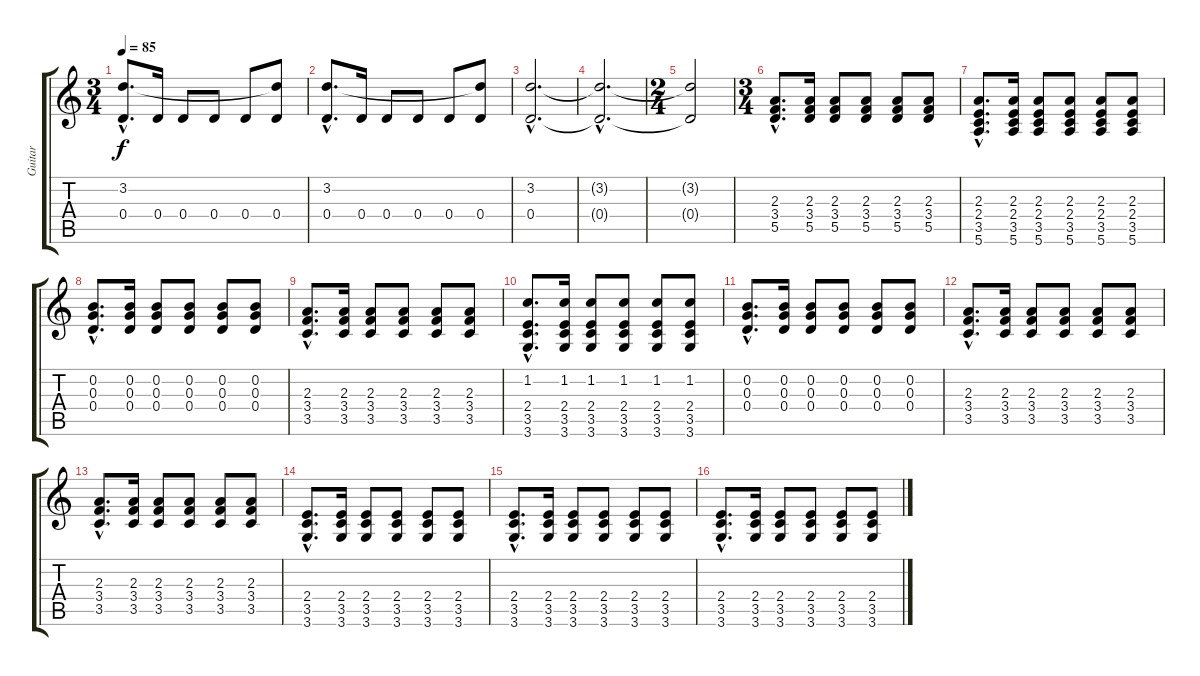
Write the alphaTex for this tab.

\track ("Guitar" "Guitar") {instrument acousticguitarnylon}
\staff {score tabs}
\tuning (E4 B3 G3 D3 A2 E2) {hide}
\ts (3 4)
\tempo 85
\clef g2
\ks c
(3.2{hac} 0.4{hac}).8{d dy f} 0.4.16 0.4.8 0.4.8 0.4.8 (3.2{t} 0.4).8 |
(3.2{hac} 0.4{hac}).8{d} 0.4.16 0.4.8 0.4.8 0.4.8 (3.2{t} 0.4).8 |
(3.2{hac} 0.4{hac}).2{d} |
(3.2{hac t} 0.4{hac t}).2{d} |
\ts (2 4)
(3.2{t} 0.4{t}).2 |
\ts (3 4)
(2.3{hac} 3.4{hac} 5.5{hac}).8{d} (2.3 3.4 5.5).16 (2.3 3.4 5.5).8 (2.3 3.4 5.5).8 (2.3 3.4 5.5).8 (2.3 3.4 5.5).8 |
(2.3{hac} 2.4{hac} 3.5{hac} 5.6{hac}).8{d} (2.3 2.4 3.5 5.6).16 (2.3 2.4 3.5 5.6).8 (2.3 2.4 3.5 5.6).8 (2.3 2.4 3.5 5.6).8 (2.3 2.4 3.5 5.6).8 |
(0.2{hac} 0.3{hac} 0.4{hac}).8{d} (0.2 0.3 0.4).16 (0.2 0.3 0.4).8 (0.2 0.3 0.4).8 (0.2 0.3 0.4).8 (0.2 0.3 0.4).8 |
(2.3{hac} 3.4{hac} 3.5{hac}).8{d} (2.3 3.4 3.5).16 (2.3 3.4 3.5).8 (2.3 3.4 3.5).8 (2.3 3.4 3.5).8 (2.3 3.4 3.5).8 |
(1.2{hac} 2.4{hac} 3.5{hac} 3.6{hac}).8{d} (1.2 2.4 3.5 3.6).16 (1.2 2.4 3.5 3.6).8 (1.2 2.4 3.5 3.6).8 (1.2 2.4 3.5 3.6).8 (1.2 2.4 3.5 3.6).8 |
(0.2{hac} 0.3{hac} 0.4{hac}).8{d} (0.2 0.3 0.4).16 (0.2 0.3 0.4).8 (0.2 0.3 0.4).8 (0.2 0.3 0.4).8 (0.2 0.3 0.4).8 |
(2.3{hac} 3.4{hac} 3.5{hac}).8{d} (2.3 3.4 3.5).16 (2.3 3.4 3.5).8 (2.3 3.4 3.5).8 (2.3 3.4 3.5).8 (2.3 3.4 3.5).8 |
(2.3{hac} 3.4{hac} 3.5{hac}).8{d} (2.3 3.4 3.5).16 (2.3 3.4 3.5).8 (2.3 3.4 3.5).8 (2.3 3.4 3.5).8 (2.3 3.4 3.5).8 |
(2.4{hac} 3.5{hac} 3.6{hac}).8{d} (2.4 3.5 3.6).16 (2.4 3.5 3.6).8 (2.4 3.5 3.6).8 (2.4 3.5 3.6).8 (2.4 3.5 3.6).8 |
(2.4{hac} 3.5{hac} 3.6{hac}).8{d} (2.4 3.5 3.6).16 (2.4 3.5 3.6).8 (2.4 3.5 3.6).8 (2.4 3.5 3.6).8 (2.4 3.5 3.6).8 |
(2.4{hac} 3.5{hac} 3.6{hac}).8{d} (2.4 3.5 3.6).16 (2.4 3.5 3.6).8 (2.4 3.5 3.6).8 (2.4 3.5 3.6).8 (2.4 3.5 3.6).8
